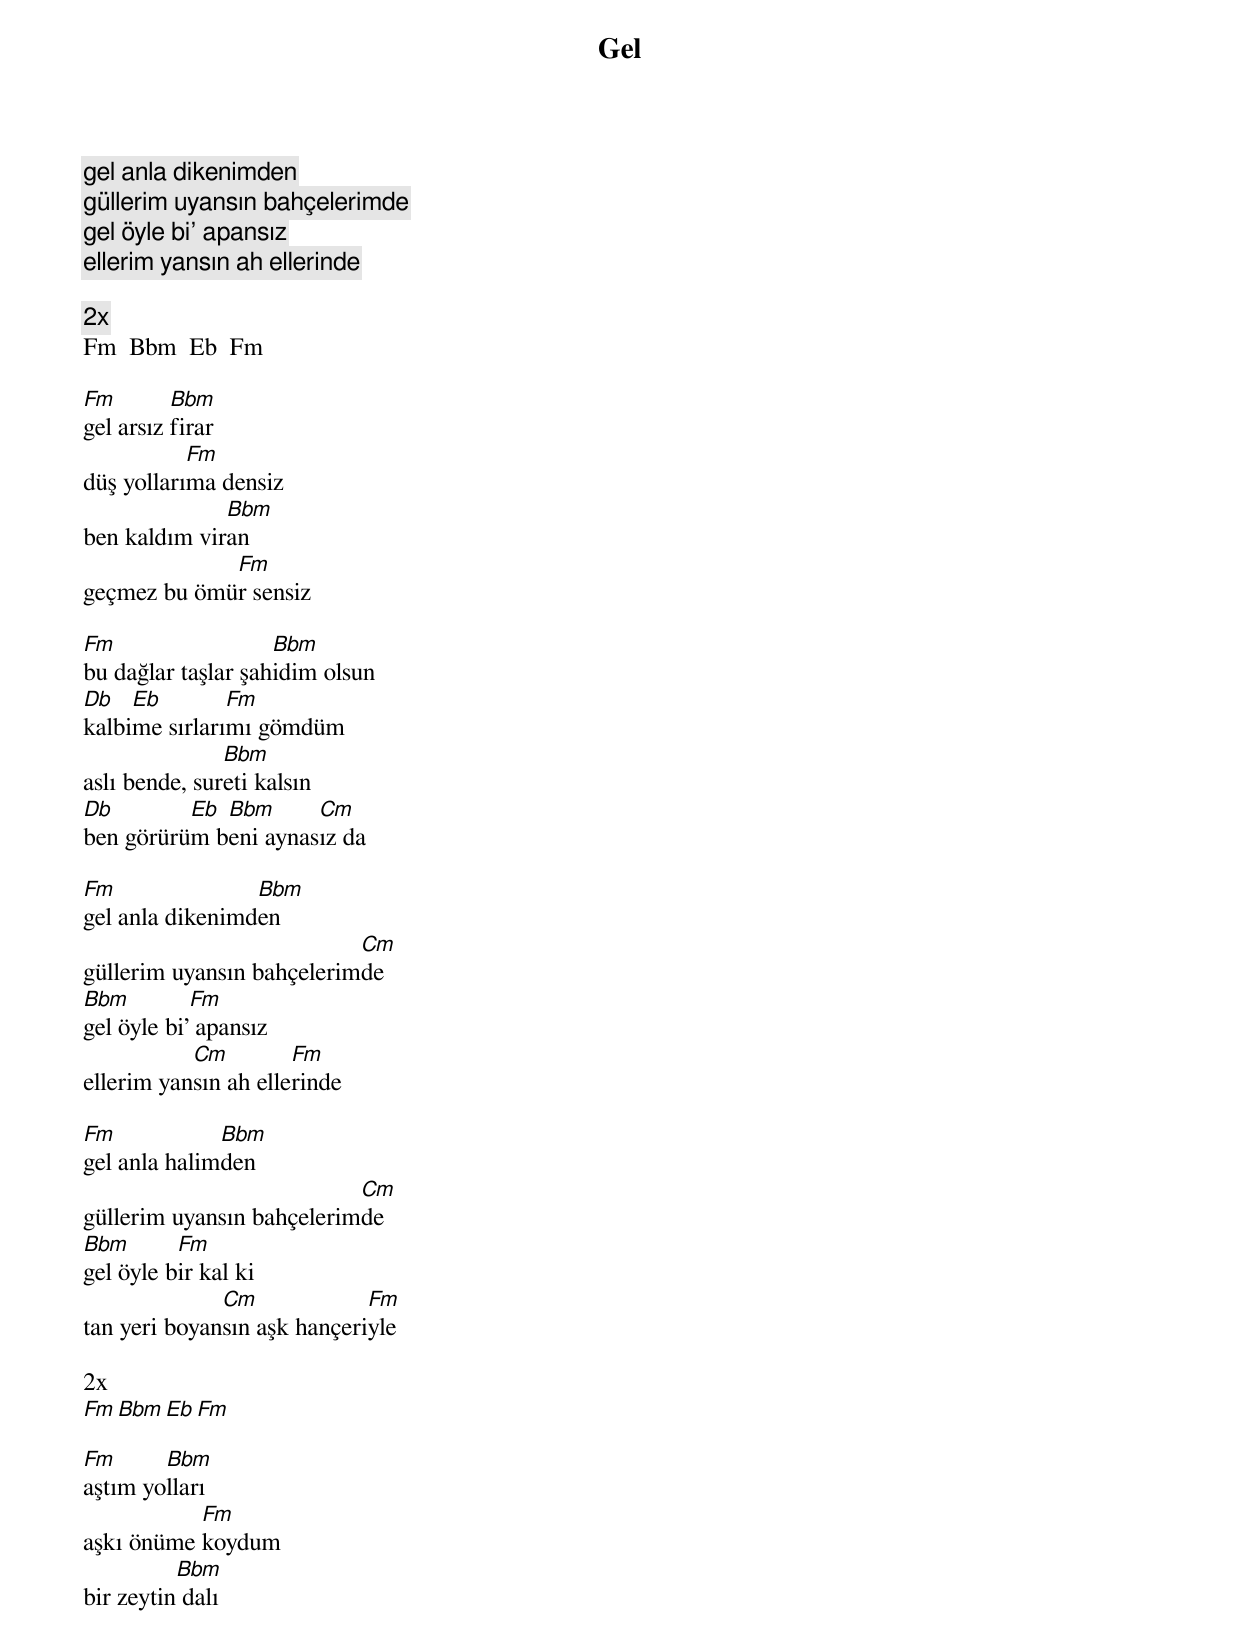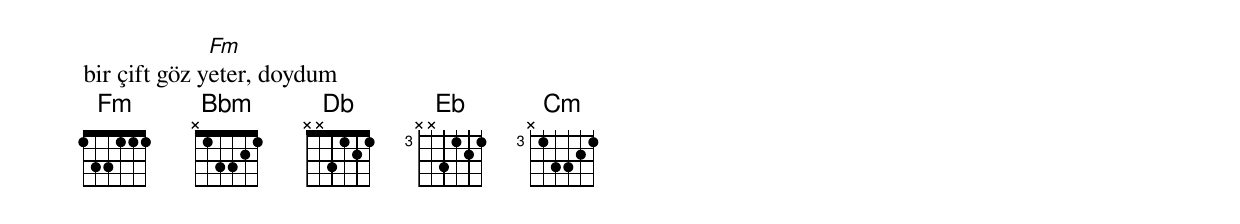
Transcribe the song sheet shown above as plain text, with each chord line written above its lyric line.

{title: Gel}
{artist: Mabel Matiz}

gel anla dikenimden
güllerim uyansın bahçelerimde
gel öyle bi' apansız
ellerim yansın ah ellerinde

2x
Fm  Bbm  Eb  Fm

Fm        Bbm
gel arsız firar
           Fm
düş yollarıma densiz
              Bbm
ben kaldım viran
             Fm
geçmez bu ömür sensiz

Fm                  Bbm
bu dağlar taşlar şahidim olsun
Db   Eb        Fm
kalbime sırlarımı gömdüm
               Bbm
aslı bende, sureti kalsın
Db        Eb Bbm      Cm
ben görürüm beni aynasız da

Fm               Bbm
gel anla dikenimden
                           Cm
güllerim uyansın bahçelerimde
Bbm         Fm
gel öyle bi' apansız
           Cm         Fm
ellerim yansın ah ellerinde

Fm            Bbm
gel anla halimden
                           Cm
güllerim uyansın bahçelerimde
Bbm       Fm
gel öyle bir kal ki
              Cm             Fm
tan yeri boyansın aşk hançeriyle

2x
Fm  Bbm  Eb  Fm

Fm      Bbm
aştım yolları
           Fm
aşkı önüme koydum
          Bbm
bir zeytin dalı
              Fm
bir çift göz yeter, doydum
